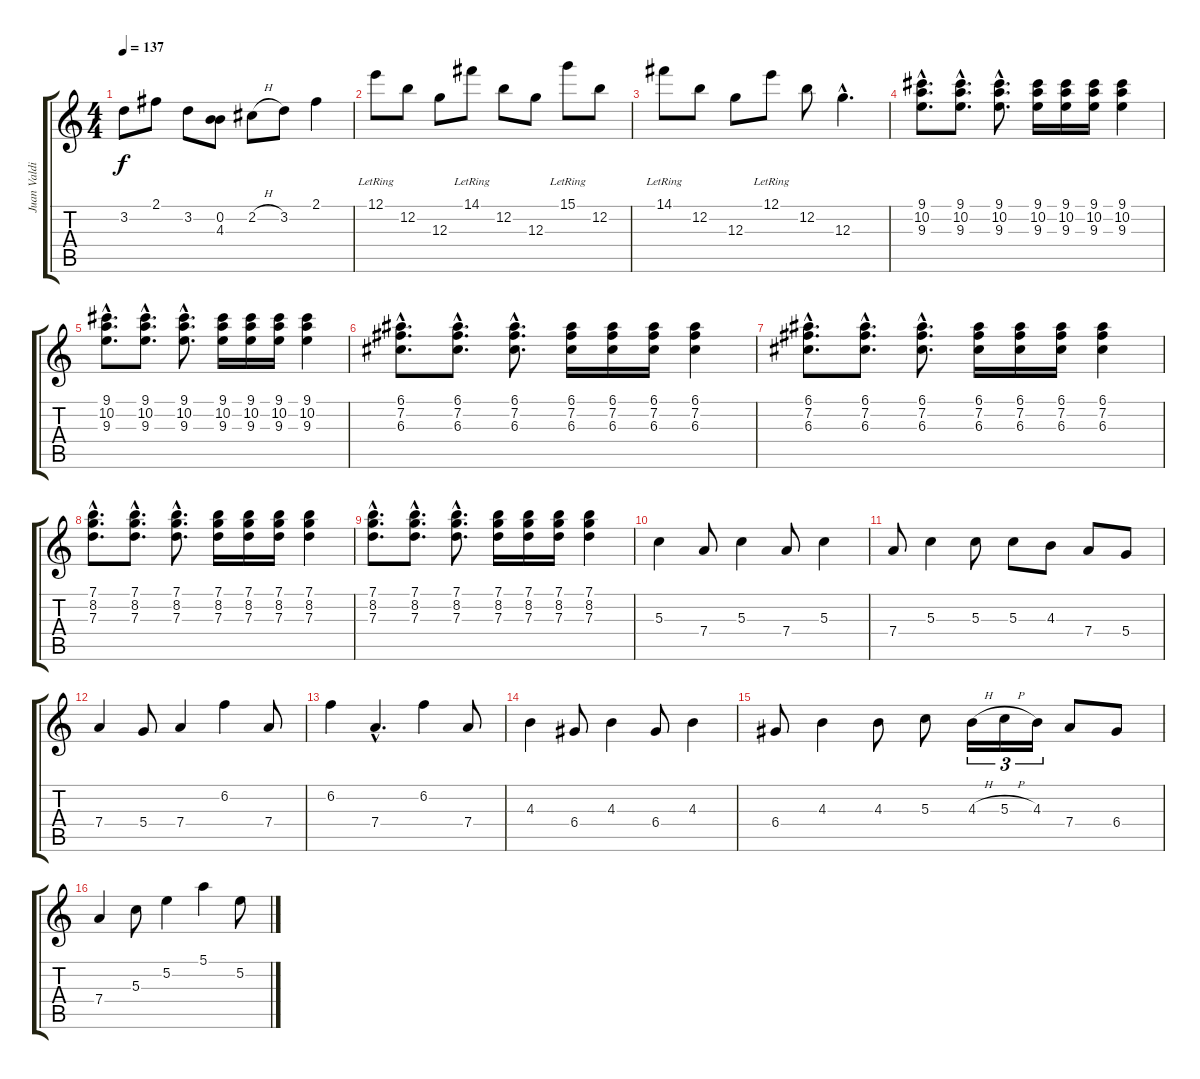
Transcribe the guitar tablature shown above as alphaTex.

\track ("Juan Valdivia" "Juan Valdi") {instrument electricguitarjazz}
\staff {score tabs}
\tuning (E4 B3 G3 D3 A2 E2) {hide}
\ts (4 4)
\tempo 137
\clef g2
\ks c
3.2{t}.8{dy f} 2.1.8 3.2.8 (0.2 4.3).8 2.2{h}.8 3.2.8 2.1.4 |
12.1{lr}.8 12.2.8 12.3.8 14.1{lr}.8 12.2.8 12.3.8 15.1{lr}.8 12.2.8 |
14.1{lr}.8 12.2.8 12.3.8 12.1{lr}.8 12.2.8 12.3{hac}.4{d} |
(9.1{hac} 10.2{hac} 9.3{hac}).8{d} (9.1{hac} 10.2{hac} 9.3{hac}).8{d} (9.1{hac} 10.2{hac} 9.3{hac}).8{d} (9.1 10.2 9.3).16 (9.1 10.2 9.3).16 (9.1 10.2 9.3).16 (9.1 10.2 9.3).4 |
(9.1{hac} 10.2{hac} 9.3{hac}).8{d} (9.1{hac} 10.2{hac} 9.3{hac}).8{d} (9.1{hac} 10.2{hac} 9.3{hac}).8{d} (9.1 10.2 9.3).16 (9.1 10.2 9.3).16 (9.1 10.2 9.3).16 (9.1 10.2 9.3).4 |
(6.1{hac} 7.2{hac} 6.3{hac}).8{d} (6.1{hac} 7.2{hac} 6.3{hac}).8{d} (6.1{hac} 7.2{hac} 6.3{hac}).8{d} (6.1 7.2 6.3).16 (6.1 7.2 6.3).16 (6.1 7.2 6.3).16 (6.1 7.2 6.3).4 |
(6.1{hac} 7.2{hac} 6.3{hac}).8{d} (6.1{hac} 7.2{hac} 6.3{hac}).8{d} (6.1{hac} 7.2{hac} 6.3{hac}).8{d} (6.1 7.2 6.3).16 (6.1 7.2 6.3).16 (6.1 7.2 6.3).16 (6.1 7.2 6.3).4 |
(7.1{hac} 8.2{hac} 7.3{hac}).8{d} (7.1{hac} 8.2{hac} 7.3{hac}).8{d} (7.1{hac} 8.2{hac} 7.3{hac}).8{d} (7.1 8.2 7.3).16 (7.1 8.2 7.3).16 (7.1 8.2 7.3).16 (7.1 8.2 7.3).4 |
(7.1{hac} 8.2{hac} 7.3{hac}).8{d} (7.1{hac} 8.2{hac} 7.3{hac}).8{d} (7.1{hac} 8.2{hac} 7.3{hac}).8{d} (7.1 8.2 7.3).16 (7.1 8.2 7.3).16 (7.1 8.2 7.3).16 (7.1 8.2 7.3).4 |
5.3.4 7.4.8 5.3.4 7.4.8 5.3.4 |
7.4.8 5.3.4 5.3.8 5.3.8 4.3.8 7.4.8 5.4.8 |
7.4.4 5.4.8 7.4.4 6.2.4 7.4.8 |
6.2.4 7.4{hac}.4{d} 6.2.4 7.4.8 |
4.3.4 6.4.8 4.3.4 6.4.8 4.3.4 |
6.4.8 4.3.4 4.3.8 5.3.8 4.3{h}.16{tu (3 2)} 5.3{h}.16{tu (3 2)} 4.3.16{tu (3 2)} 7.4.8 6.4.8 |
7.4.4 5.3.8 5.2.4 5.1.4 5.2.8
